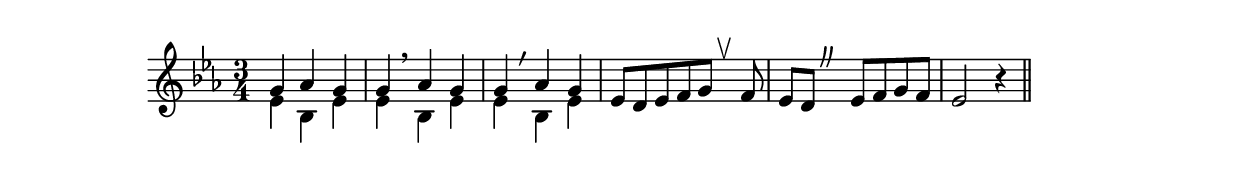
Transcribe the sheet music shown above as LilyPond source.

#(ly:set-option 'old-relative)
\version "2.1.7"
\header{
texidoc="
Breathing signs are available in different tastes: commas (default),
ticks, vees and `railroad tracks' (caesura)."
 }


\score {

  {
    %
    % Modern notation:
    %
    \new Staff {
      \notes \relative c'' {
	\key es \major \time 3/4

	% this bar contains no \breathe
	<<
	  { g4 as g } \\
	  { es4 bes es }
	>> |

	% by default, \breathe uses the rcomma, just as if saying:
	% \property Voice.BreathingSign \set #'text =
	%	#(make-musicglyph-markup "scripts-rcomma")
	<<
	  { g4 as g } \\
	  { es4 \breathe bes es }
	>> |

	% rvarcomma and lvarcomma are variations of the default rcomma
	% and lcomma

    	% N.B.: must use Staff context here, since we start a Voice below
	\property Staff.BreathingSign \set #'text =
		#(make-musicglyph-markup "scripts-rvarcomma")
	<<
	  { g4 as g } \\
	  { es4 \breathe bes es }
	>> |

	% wedge
	\property Voice.BreathingSign \set #'text =
		 #(make-musicglyph-markup "scripts-upbow")
	es8 d es f g8 \breathe f |

	% caesura
	\property Voice.BreathingSign \set #'text =
		 #(make-musicglyph-markup "scripts-caesura")
	es8[ d] \breathe  es[ f g f] |
	es2 r4 \bar "||" \break
      }
    }
  }
}
